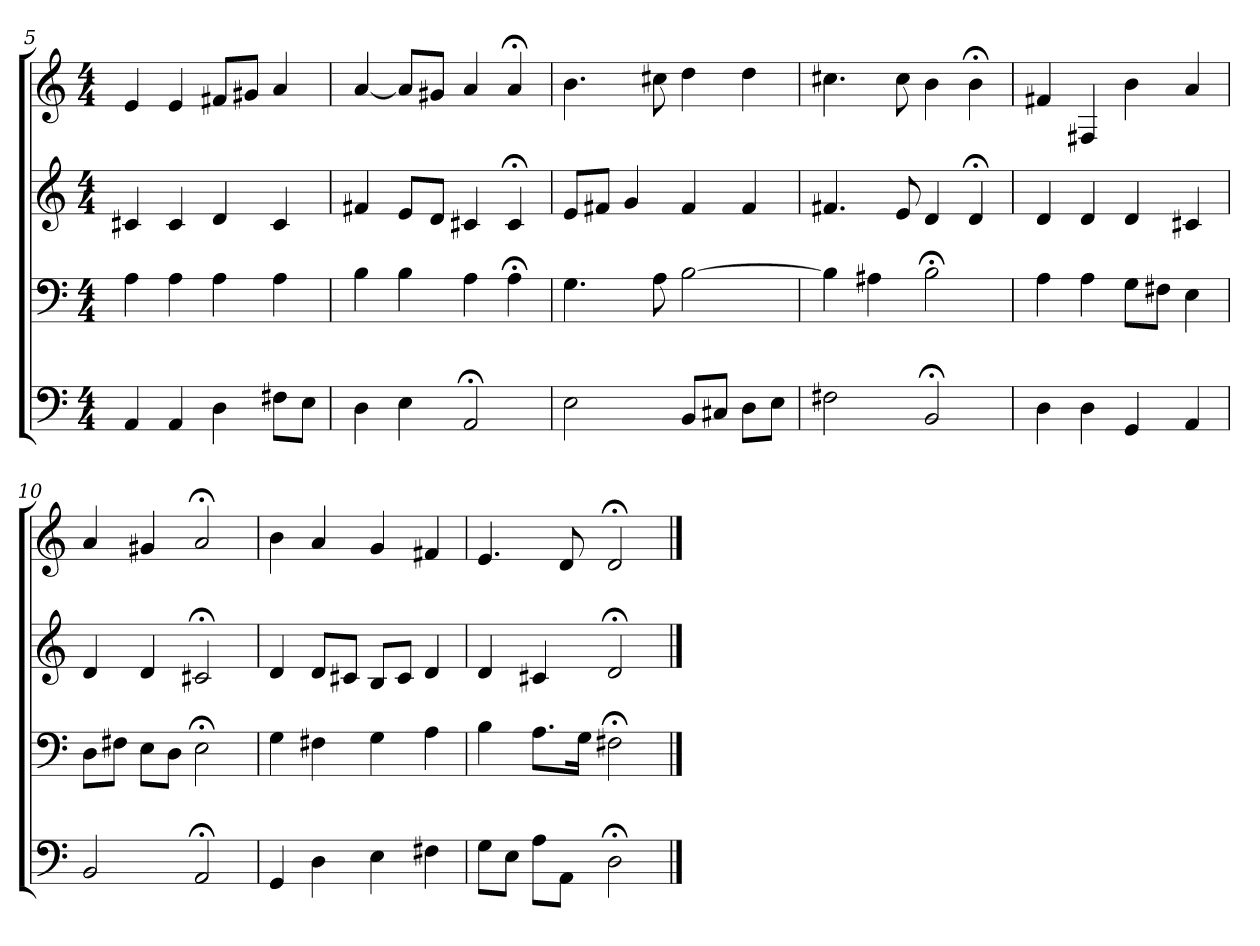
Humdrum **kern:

**kern	**kern	**kern	**kern
*part4	*part3	*part2	*part1
*staff4	*staff3	*staff2	*staff1
*M4/4	*M4/4	*M4/4	*M4/4
=5	=5	=5	=5
4AA	4A	4c#X	4e
4AA	4A	4c#	4e
4D	4A	4d	8f#XL
.	.	.	8g#XJ
8F#XL	4A	4c#	4a
8EJ	.	.	.
=6	=6	=6	=6
4D	4B	4f#X	[4a
4E	4B	8eL	8aL]
.	.	8dJ	8g#XJ
2AA;<	4A	4c#X	4a
.	4A;<	4c#;<	4a;<
=7	=7	=7	=7
2E	4.G	8eL	4.b
.	.	8f#XJ	.
.	.	4g	.
.	8A	.	8cc#X
8BBL	[2B	4f#	4dd
8C#XJ	.	.	.
8DL	.	4f#	4dd
8EJ	.	.	.
=8	=8	=8	=8
2F#X	4B]	4.f#X	4.cc#X
.	4A#X	.	.
.	.	8e	8cc#
2BB;<	2B;<	4d	4b
.	.	4d;<	4b;<
=9	=9	=9	=9
4D	4A	4d	4f#X
4D	4A	4d	4F#X
4GG	8GL	4d	4b
.	8F#XJ	.	.
4AA	4E	4c#X	4a
=10	=10	=10	=10
2BB	8DL	4d	4a
.	8F#XJ	.	.
.	8EL	4d	4g#X
.	8DJ	.	.
2AA;<	2E;<	2c#X;<	2a;<
=11	=11	=11	=11
4GG	4G	4d	4b
4D	4F#X	8dL	4a
.	.	8c#XJ	.
4E	4G	8BL	4g
.	.	8c#J	.
4F#X	4A	4d	4f#X
=12	=12	=12	=12
8GL	4B	4d	4.e
8EJ	.	.	.
8AL	8.AL	4c#X	.
8AAJ	.	.	8d
.	16GJk	.	.
2D;<	2F#X;<	2d;<	2d;<
==	==	==	==
*-	*-	*-	*-
